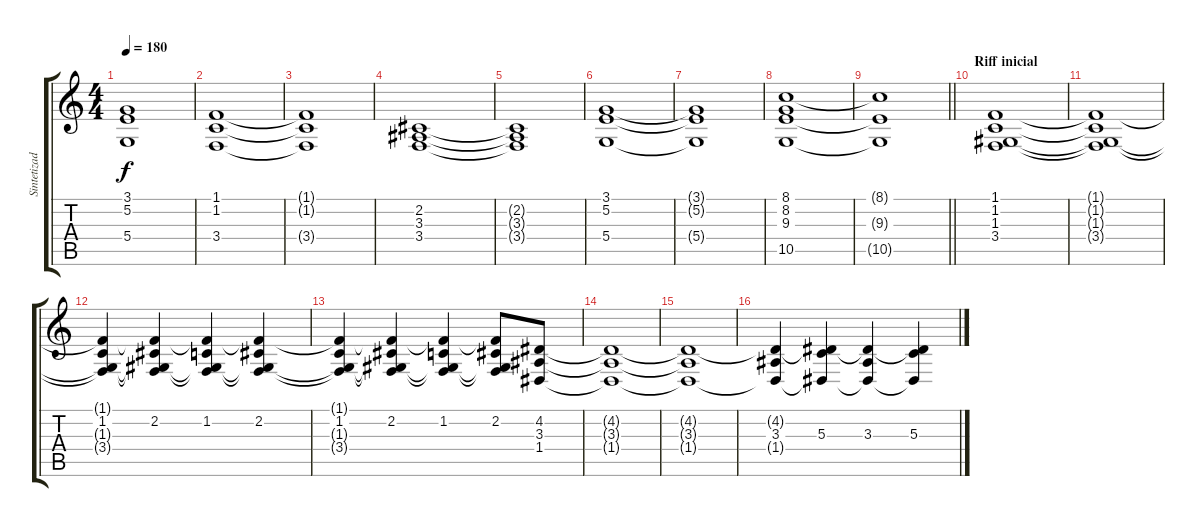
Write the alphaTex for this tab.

\track ("Sintetizador" "Sintetizad") {instrument pad7halo}
\staff {score tabs}
\tuning (E4 B3 G3 D3 A2 E2) {hide}
\ts (4 4)
\tempo 180
\clef g2
\ks c
(3.1 5.2 5.4).1{dy f} |
(1.1 1.2 3.4).1 |
(1.1{t} 1.2{t} 3.4{t}).1 |
(2.2 3.3 3.4).1 |
(2.2{t} 3.3{t} 3.4{t}).1 |
(3.1 5.2 5.4).1 |
(3.1{t} 5.2{t} 5.4{t}).1 |
(8.1 8.2 9.3 10.5).1 |
\barLineRight lightlight
(8.1{t} 9.3{t} 10.5{t}).1 |
\section ("" "Riff inicial")
(1.1 1.2 1.3 3.4).1 |
(1.1{t} 1.2{t} 1.3{t} 3.4{t}).1 |
(1.1{t} 1.2 1.3{t} 3.4{t}).4 (1.1{t} 2.2 1.3{t} 3.4{t}).4 (1.1{t} 1.2 1.3{t} 3.4{t}).4 (1.1{t} 2.2 1.3{t} 3.4{t}).4 |
(1.1{t} 1.2 1.3{t} 3.4{t}).4 (1.1{t} 2.2 1.3{t} 3.4{t}).4 (1.1{t} 1.2 1.3{t} 3.4{t}).4 (1.1{t} 2.2 1.3{t} 3.4{t}).8 (4.2 3.3 1.4).8 |
(4.2{t} 3.3{t} 1.4{t}).1 |
(4.2{t} 3.3{t} 1.4{t}).1 |
(4.2{t} 3.3 1.4{t}).4 (4.2{t} 5.3 1.4{t}).4 (4.2{t} 3.3 1.4{t}).4 (4.2{t} 5.3 1.4{t}).4
